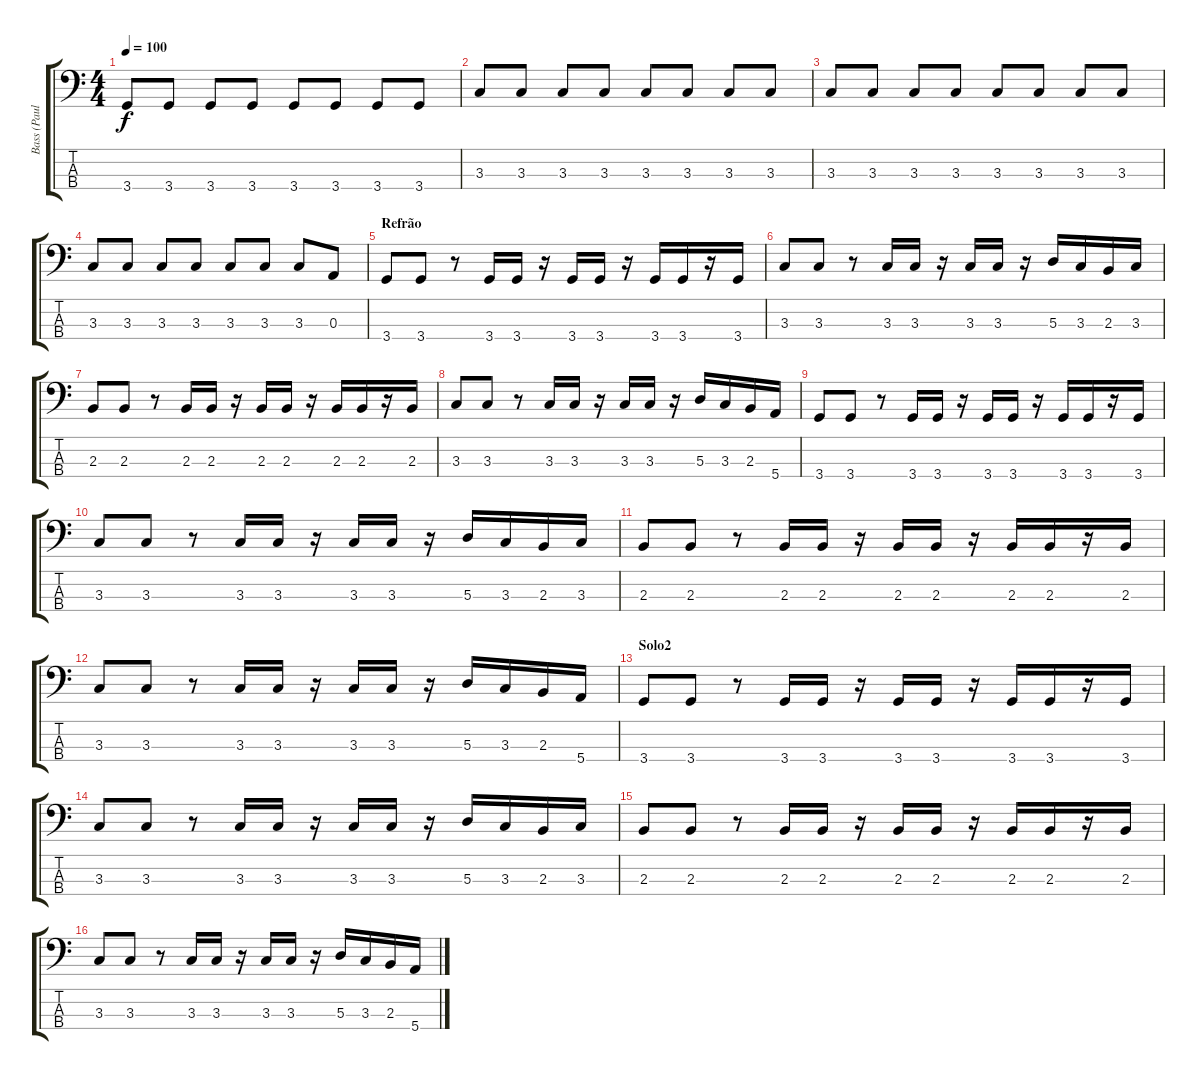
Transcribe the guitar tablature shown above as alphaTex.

\track ("Bass (Paulo)" "Bass (Paul") {instrument electricbassfinger}
\staff {score tabs}
\tuning (G2 D2 A1 E1) {hide}
\ts (4 4)
\tempo 100
\clef f4
\ks c
3.4.8{dy f} 3.4.8 3.4.8 3.4.8 3.4.8 3.4.8 3.4.8 3.4.8 |
3.3.8 3.3.8 3.3.8 3.3.8 3.3.8 3.3.8 3.3.8 3.3.8 |
3.3.8 3.3.8 3.3.8 3.3.8 3.3.8 3.3.8 3.3.8 3.3.8 |
3.3.8 3.3.8 3.3.8 3.3.8 3.3.8 3.3.8 3.3.8 0.3.8 |
\section ("" "Refrão")
3.4.8 3.4.8 r.8 3.4.16 3.4.16 r.16 3.4.16 3.4.16 r.16 3.4.16 3.4.16 r.16 3.4.16 |
3.3.8 3.3.8 r.8 3.3.16 3.3.16 r.16 3.3.16 3.3.16 r.16 5.3.16 3.3.16 2.3.16 3.3.16 |
2.3.8 2.3.8 r.8 2.3.16 2.3.16 r.16 2.3.16 2.3.16 r.16 2.3.16 2.3.16 r.16 2.3.16 |
3.3.8 3.3.8 r.8 3.3.16 3.3.16 r.16 3.3.16 3.3.16 r.16 5.3.16 3.3.16 2.3.16 5.4.16 |
3.4.8 3.4.8 r.8 3.4.16 3.4.16 r.16 3.4.16 3.4.16 r.16 3.4.16 3.4.16 r.16 3.4.16 |
3.3.8 3.3.8 r.8 3.3.16 3.3.16 r.16 3.3.16 3.3.16 r.16 5.3.16 3.3.16 2.3.16 3.3.16 |
2.3.8 2.3.8 r.8 2.3.16 2.3.16 r.16 2.3.16 2.3.16 r.16 2.3.16 2.3.16 r.16 2.3.16 |
3.3.8 3.3.8 r.8 3.3.16 3.3.16 r.16 3.3.16 3.3.16 r.16 5.3.16 3.3.16 2.3.16 5.4.16 |
\section ("" "Solo2")
3.4.8 3.4.8 r.8 3.4.16 3.4.16 r.16 3.4.16 3.4.16 r.16 3.4.16 3.4.16 r.16 3.4.16 |
3.3.8 3.3.8 r.8 3.3.16 3.3.16 r.16 3.3.16 3.3.16 r.16 5.3.16 3.3.16 2.3.16 3.3.16 |
2.3.8 2.3.8 r.8 2.3.16 2.3.16 r.16 2.3.16 2.3.16 r.16 2.3.16 2.3.16 r.16 2.3.16 |
3.3.8 3.3.8 r.8 3.3.16 3.3.16 r.16 3.3.16 3.3.16 r.16 5.3.16 3.3.16 2.3.16 5.4.16
